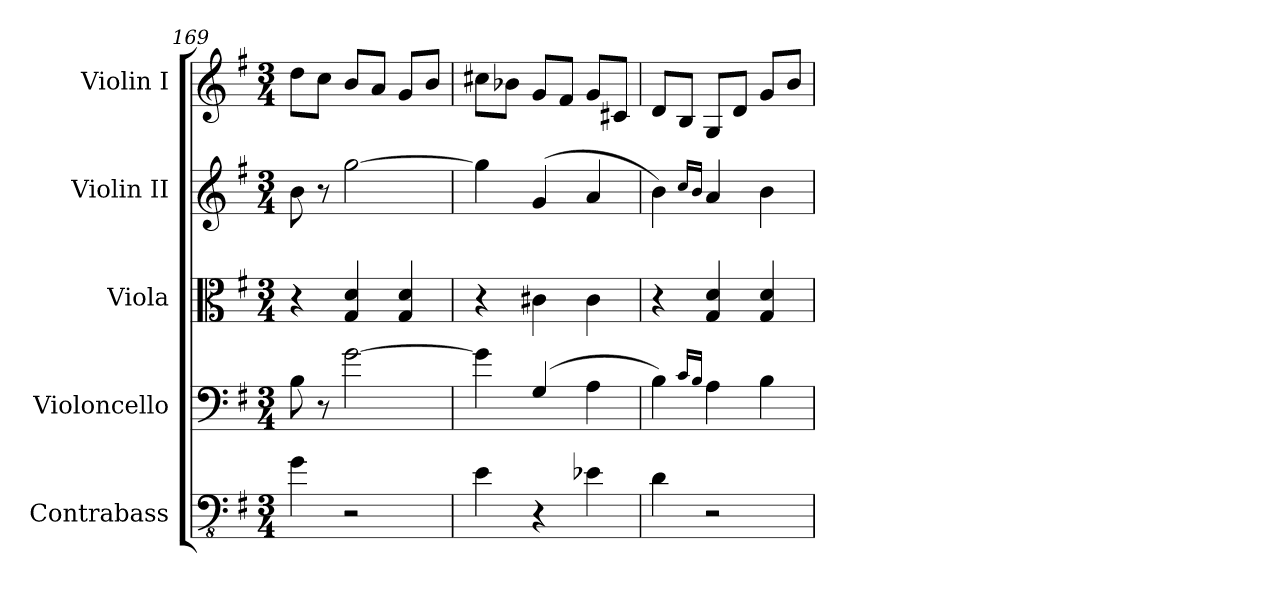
**kern	**kern	**kern	**kern	**kern
*part5	*part4	*part3	*part2	*part1
*staff5	*staff4	*staff3	*staff2	*staff1
*I"Contrabass	*I"Violoncello	*I"Viola	*I"Violin II	*I"Violin I
*I'Cb	*I'Vc	*I'Vla	*I'Vln	*I'Vln
*clefFv4	*clefF4	*clefC3	*clefG2	*clefG2
*ITrd7c12	*	*	*	*
*k[f#]	*k[f#]	*k[f#]	*k[f#]	*k[f#]
*M3/4	*M3/4	*M3/4	*M3/4	*M3/4
=169	=169	=169	=169	=169
4GG\	8B\	4r	8b\	8dd\L
.	8r	.	8r	8cc\J
2r	[2g\	4G/ 4d/	[2gg\	8b/L
.	.	.	.	8a/J
.	.	4G/ 4d/	.	8g/L
.	.	.	.	8b/J
=170	=170	=170	=170	=170
4EE\	4g\]	4r	4gg\]	8cc#X\L
.	.	.	.	8b-X\J
4r	(4G/	4c#X\	(4g/	8g/L
.	.	.	.	8f#/J
4EE-X\	4A\	4c#\	4a/	8g/L
.	.	.	.	8c#X/J
=171	=171	=171	=171	=171
4DD\	4B\)	4r	4b\)	8d/L
.	.	.	.	8B/J
.	16qc/LL	.	16qcc/LL	.
.	16qB/JJ	.	16qb/JJ	.
2r	4A\	4G/ 4d/	4a/	8G/L
.	.	.	.	8d/J
.	4B\	4G/ 4d/	4b\	8g/L
.	.	.	.	8b/J
=	=	=	=	=
*-	*-	*-	*-	*-
